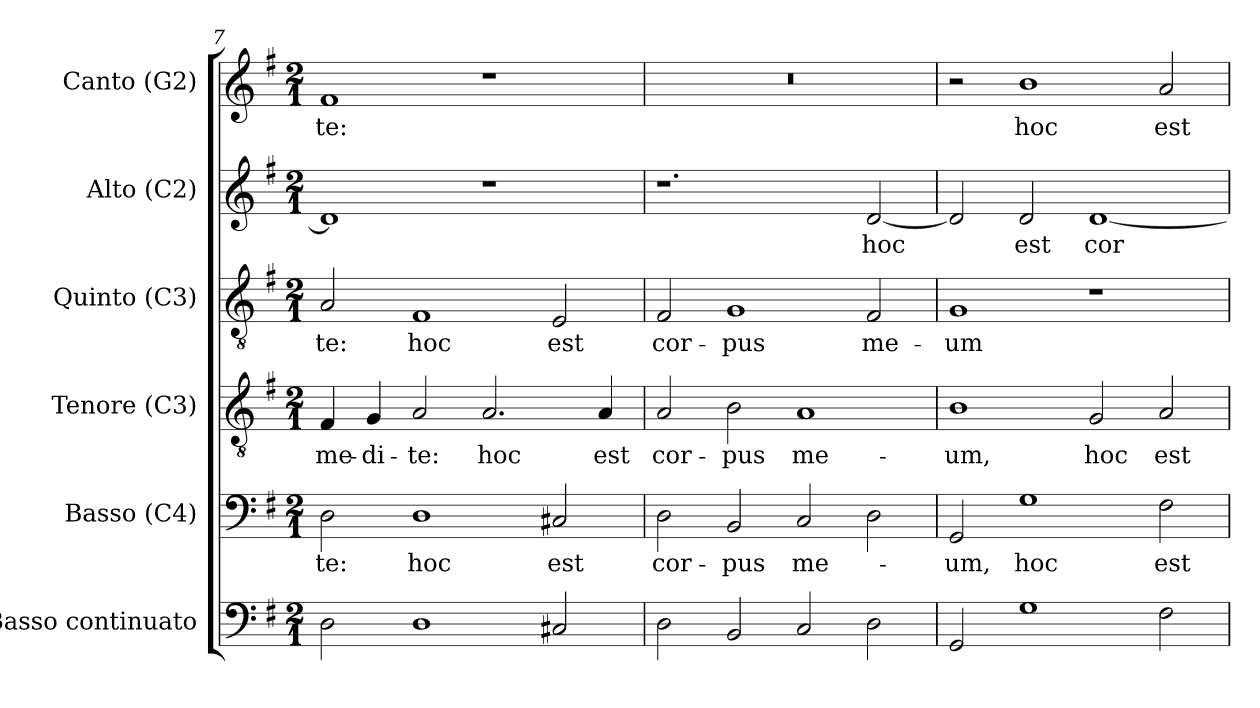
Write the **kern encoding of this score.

**kern	**kern	**text	**kern	**text	**kern	**text	**kern	**text	**kern	**text
*part6	*part5	*part5	*part4	*part4	*part3	*part3	*part2	*part2	*part1	*part1
*staff6	*staff5	*staff5	*staff4	*staff4	*staff3	*staff3	*staff2	*staff2	*staff1	*staff1
*I"Basso continuato	*I"Basso (C4)	*	*I"Tenore (C3)	*	*I"Quinto (C3)	*	*I"Alto (C2)	*	*I"Canto (G2)	*
*I'Cont.	*I'B.	*	*I'T.	*	*I'Q.	*	*I'A.	*	*I'C.	*
*clefF4	*clefF4	*	*clefGv2	*	*clefGv2	*	*clefG2	*	*clefG2	*
*	*	*	*ITrd7c12	*	*ITrd7c12	*	*ITrd7c12	*	*	*
*k[f#]	*k[f#]	*	*k[f#]	*	*k[f#]	*	*k[f#]	*	*k[f#]	*
*G:	*G:	*	*G:	*	*G:	*	*G:	*	*G:	*
*M2/1	*M2/1	*	*M2/1	*	*M2/1	*	*M2/1	*	*M2/1	*
=7	=7	=7	=7	=7	=7	=7	=7	=7	=7	=7
!	!	!LO:LY:b:color=#000000	!	!	!	!	!	!	!	!
!	!	!	!	!LO:LY:b:color=#000000	!	!	!	!	!	!
!	!	!	!	!	!	!LO:LY:b:color=#000000	!	!	!	!
!	!	!	!	!	!	!	!	!	!	!LO:LY:b:color=#000000
2Di\	2Di\	-te:	4FF#i/	-me-	2AAi/	-te:	1Di]	.	1f#i	-te:
!	!	!	!	!LO:LY:b:color=#000000	!	!	!	!	!	!
.	.	.	4GGi/	-di-	.	.	.	.	.	.
!	!	!LO:LY:b:color=#000000	!	!	!	!	!	!	!	!
!	!	!	!	!LO:LY:b:color=#000000	!	!	!	!	!	!
!	!	!	!	!	!	!LO:LY:b:color=#000000	!	!	!	!
1Di	1Di	hoc	2AAi/	-te:	1FF#i	hoc	.	.	.	.
!	!	!	!	!LO:LY:b:color=#000000	!	!	!	!	!	!
.	.	.	2.AAi/	hoc	.	.	1r	.	1r	.
!	!	!LO:LY:b:color=#000000	!	!	!	!	!	!	!	!
!	!	!	!	!	!	!LO:LY:b:color=#000000	!	!	!	!
2C#Xi/	2C#Xi/	est	.	.	2EEi/	est	.	.	.	.
!	!	!	!	!LO:LY:b:color=#000000	!	!	!	!	!	!
.	.	.	4AAi/	est	.	.	.	.	.	.
=8	=8	=8	=8	=8	=8	=8	=8	=8	=8	=8
!	!	!LO:LY:b:color=#000000	!	!	!	!	!	!	!	!
!	!	!	!	!LO:LY:b:color=#000000	!	!	!	!	!	!
!	!	!	!	!	!	!LO:LY:b:color=#000000	!	!	!LO:N:vis=1	!
2Di\	2Di\	cor-	2AAi/	cor-	2FF#i/	cor-	1.r	.	0r	.
!	!	!LO:LY:b:color=#000000	!	!	!	!	!	!	!	!
!	!	!	!	!LO:LY:b:color=#000000	!	!	!	!	!	!
!	!	!	!	!	!	!LO:LY:b:color=#000000	!	!	!	!
2BBi/	2BBi/	-pus	2BBi\	-pus	1GGi	-pus	.	.	.	.
!	!	!LO:LY:b:color=#000000	!	!	!	!	!	!	!	!
!	!	!	!	!LO:LY:b:color=#000000	!	!	!	!	!	!
2Ci/	2Ci/	me-	1AAi	me-	.	.	.	.	.	.
!	!	!	!	!	!	!LO:LY:b:color=#000000	!	!	!	!
!	!	!	!	!	!	!	!	!LO:LY:b:color=#000000	!	!
2Di\	2Di\	.	.	.	2FF#i/	me-	[2Di/	hoc	.	.
!!LO:PB:g=z
=9	=9	=9	=9	=9	=9	=9	=9	=9	=9	=9
!	!	!LO:LY:b:color=#000000	!	!	!	!	!	!	!	!
!	!	!	!	!LO:LY:b:color=#000000	!	!	!	!	!	!
!	!	!	!	!	!	!LO:LY:b:color=#000000	!	!	!	!
2GGi/	2GGi/	-um,	1BBi	-um,	1GGi	-um	2Di/]	.	2r	.
!	!	!LO:LY:b:color=#000000	!	!	!	!	!	!	!	!
!	!	!	!	!	!	!	!	!LO:LY:b:color=#000000	!	!
!	!	!	!	!	!	!	!	!	!	!LO:LY:b:color=#000000
1Gi	1Gi	hoc	.	.	.	.	2Di/	est	1bi	hoc
!	!	!	!	!LO:LY:b:color=#000000	!	!	!	!	!	!
!	!	!	!	!	!	!	!	!LO:LY:b:color=#000000	!	!
.	.	.	2GGi/	hoc	1r	.	[1Di	cor-	.	.
!	!	!LO:LY:b:color=#000000	!	!	!	!	!	!	!	!
!	!	!	!	!LO:LY:b:color=#000000	!	!	!	!	!	!
!	!	!	!	!	!	!	!	!	!	!LO:LY:b:color=#000000
2F#i\	2F#i\	est	2AAi/	est	.	.	.	.	2ai/	est
=	=	=	=	=	=	=	=	=	=	=
*-	*-	*-	*-	*-	*-	*-	*-	*-	*-	*-
